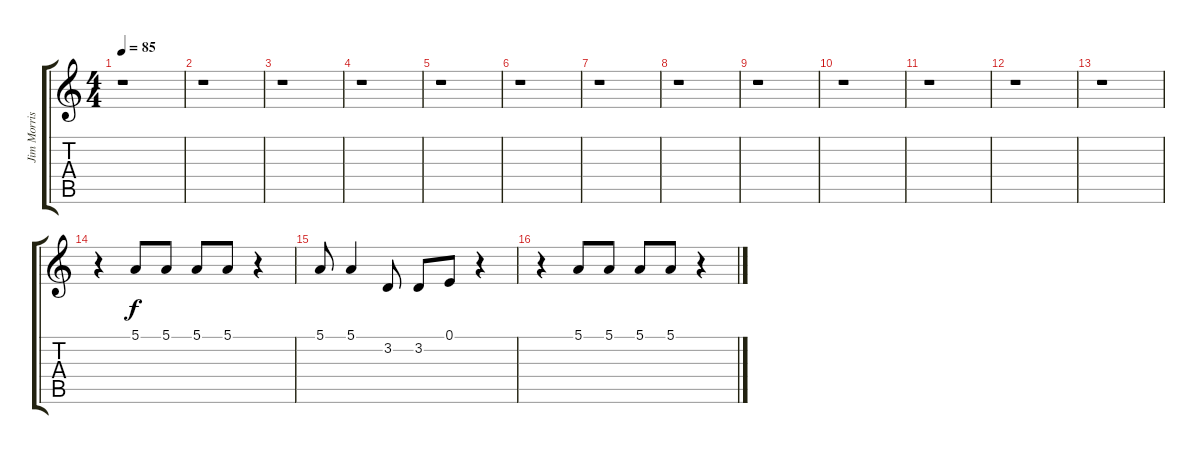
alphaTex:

\track ("Jim Morrison Voice" "Jim Morris") {instrument oboe}
\staff {score tabs}
\tuning (E4 B3 G3 D3 A2 E2) {hide}
\ts (4 4)
\tempo 85
\clef g2
\ks c
r.1{dy f} |
r.1 |
r.1 |
r.1 |
r.1 |
r.1 |
r.1 |
r.1 |
r.1 |
r.1 |
r.1 |
r.1 |
r.1 |
r.4 5.1.8 5.1.8 5.1.8 5.1.8 r.4 |
5.1.8 5.1.4 3.2.8 3.2.8 0.1.8 r.4 |
r.4 5.1.8 5.1.8 5.1.8 5.1.8 r.4
